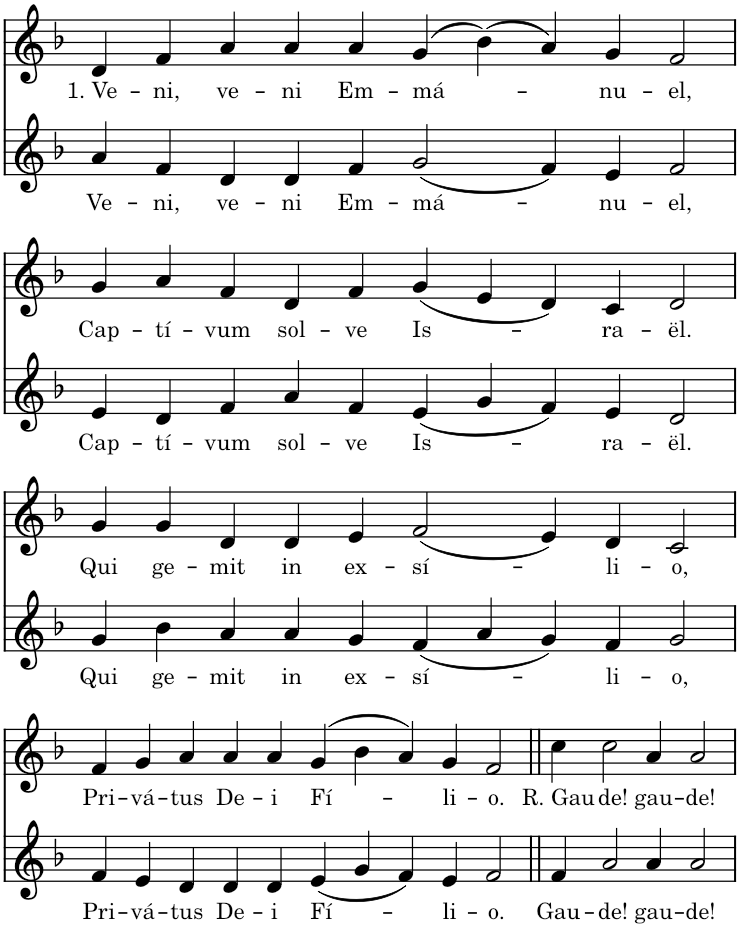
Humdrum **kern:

**kern	**text	**kern	**text
*part1	*part1	*part1	*part1
*staff2	*staff2	*staff1	*staff1
*I"Voix	*	*	*
*clefG2	*	*clefG2	*
*k[b-]	*	*k[b-]	*
=1	=1	=1	=1
!	!LO:LY:b	!	!LO:LY:b
4a/	Ve-	4d/	1. Ve-
!	!LO:LY:b	!	!LO:LY:b
4f/	-ni,	4f/	-ni,
!	!LO:LY:b	!	!LO:LY:b
4d/	ve-	4a/	ve-
!	!LO:LY:b	!	!LO:LY:b
4d/	-ni	4a/	-ni
!	!LO:LY:b	!	!LO:LY:b
4f/	Em-	4a/	Em-
!	!LO:LY:b	!	!LO:LY:b
2g/	-má-	(4g/	-má-
.	.	(4b-\)	.
4f/	.	4a/)	.
!	!LO:LY:b	!	!LO:LY:b
4e/	-nu-	4g/	-nu-
!	!LO:LY:b	!	!LO:LY:b
2f/	-el,	2f/	-el,
!!LO:LB:g=z
=2	=2	=2	=2
!	!LO:LY:b	!	!LO:LY:b
4e/	Cap-	4g/	Cap-
!	!LO:LY:b	!	!LO:LY:b
4d/	-tí-	4a/	-tí-
!	!LO:LY:b	!	!LO:LY:b
4f/	-vum	4f/	-vum
!	!LO:LY:b	!	!LO:LY:b
4a/	sol-	4d/	sol-
!	!LO:LY:b	!	!LO:LY:b
4f/	-ve	4f/	-ve
!	!LO:LY:b	!	!LO:LY:b
4e/	Is-	(4g/	Is-
4g/	.	4e/	.
4f/	.	4d/)	.
!	!LO:LY:b	!	!LO:LY:b
4e/	-ra-	4c/	-ra-
!	!LO:LY:b	!	!LO:LY:b
2d/	-ël.	2d/	-ël.
!!LO:LB:g=z
=3	=3	=3	=3
!	!LO:LY:b	!	!LO:LY:b
4g/	Qui	4g/	Qui
!	!LO:LY:b	!	!LO:LY:b
4b-\	ge-	4g/	ge-
!	!LO:LY:b	!	!LO:LY:b
4a/	-mit	4d/	-mit
!	!LO:LY:b	!	!LO:LY:b
4a/	in	4d/	in
!	!LO:LY:b	!	!LO:LY:b
4g/	ex-	4e/	ex-
!	!LO:LY:b	!	!LO:LY:b
4f/	-sí-	(2f/	-sí-
4a/	.	.	.
4g/	.	4e/)	.
!	!LO:LY:b	!	!LO:LY:b
4f/	-li-	4d/	-li-
!	!LO:LY:b	!	!LO:LY:b
2g/	-o,	2c/	-o,
!!LO:LB:g=z
=4	=4	=4	=4
!	!LO:LY:b	!	!LO:LY:b
4f/	Pri-	4f/	Pri-
!	!LO:LY:b	!	!LO:LY:b
4e/	-vá-	4g/	-vá-
!	!LO:LY:b	!	!LO:LY:b
4d/	-tus	4a/	-tus
!	!LO:LY:b	!	!LO:LY:b
4d/	De-	4a/	De-
!	!LO:LY:b	!	!LO:LY:b
4d/	-i	4a/	-i
!	!LO:LY:b	!	!LO:LY:b
4e/	Fí-	(4g/	Fí-
4g/	.	4b-\	.
4f/	.	4a/)	.
!	!LO:LY:b	!	!LO:LY:b
4e/	-li-	4g/	-li-
!	!LO:LY:b	!	!LO:LY:b
2f/	-o.	2f/	-o.
=5||	=5||	=5||	=5||
!	!LO:LY:b	!	!LO:LY:b
4f/	Gau-	4cc\	R. Gau
!	!LO:LY:b	!	!LO:LY:b
2a/	-de!	2cc\	de!
!	!LO:LY:b	!	!LO:LY:b
4a/	gau-	4a/	gau-
!	!LO:LY:b	!	!LO:LY:b
2a/	-de!	2a/	-de!
=	=	=	=
*-	*-	*-	*-
